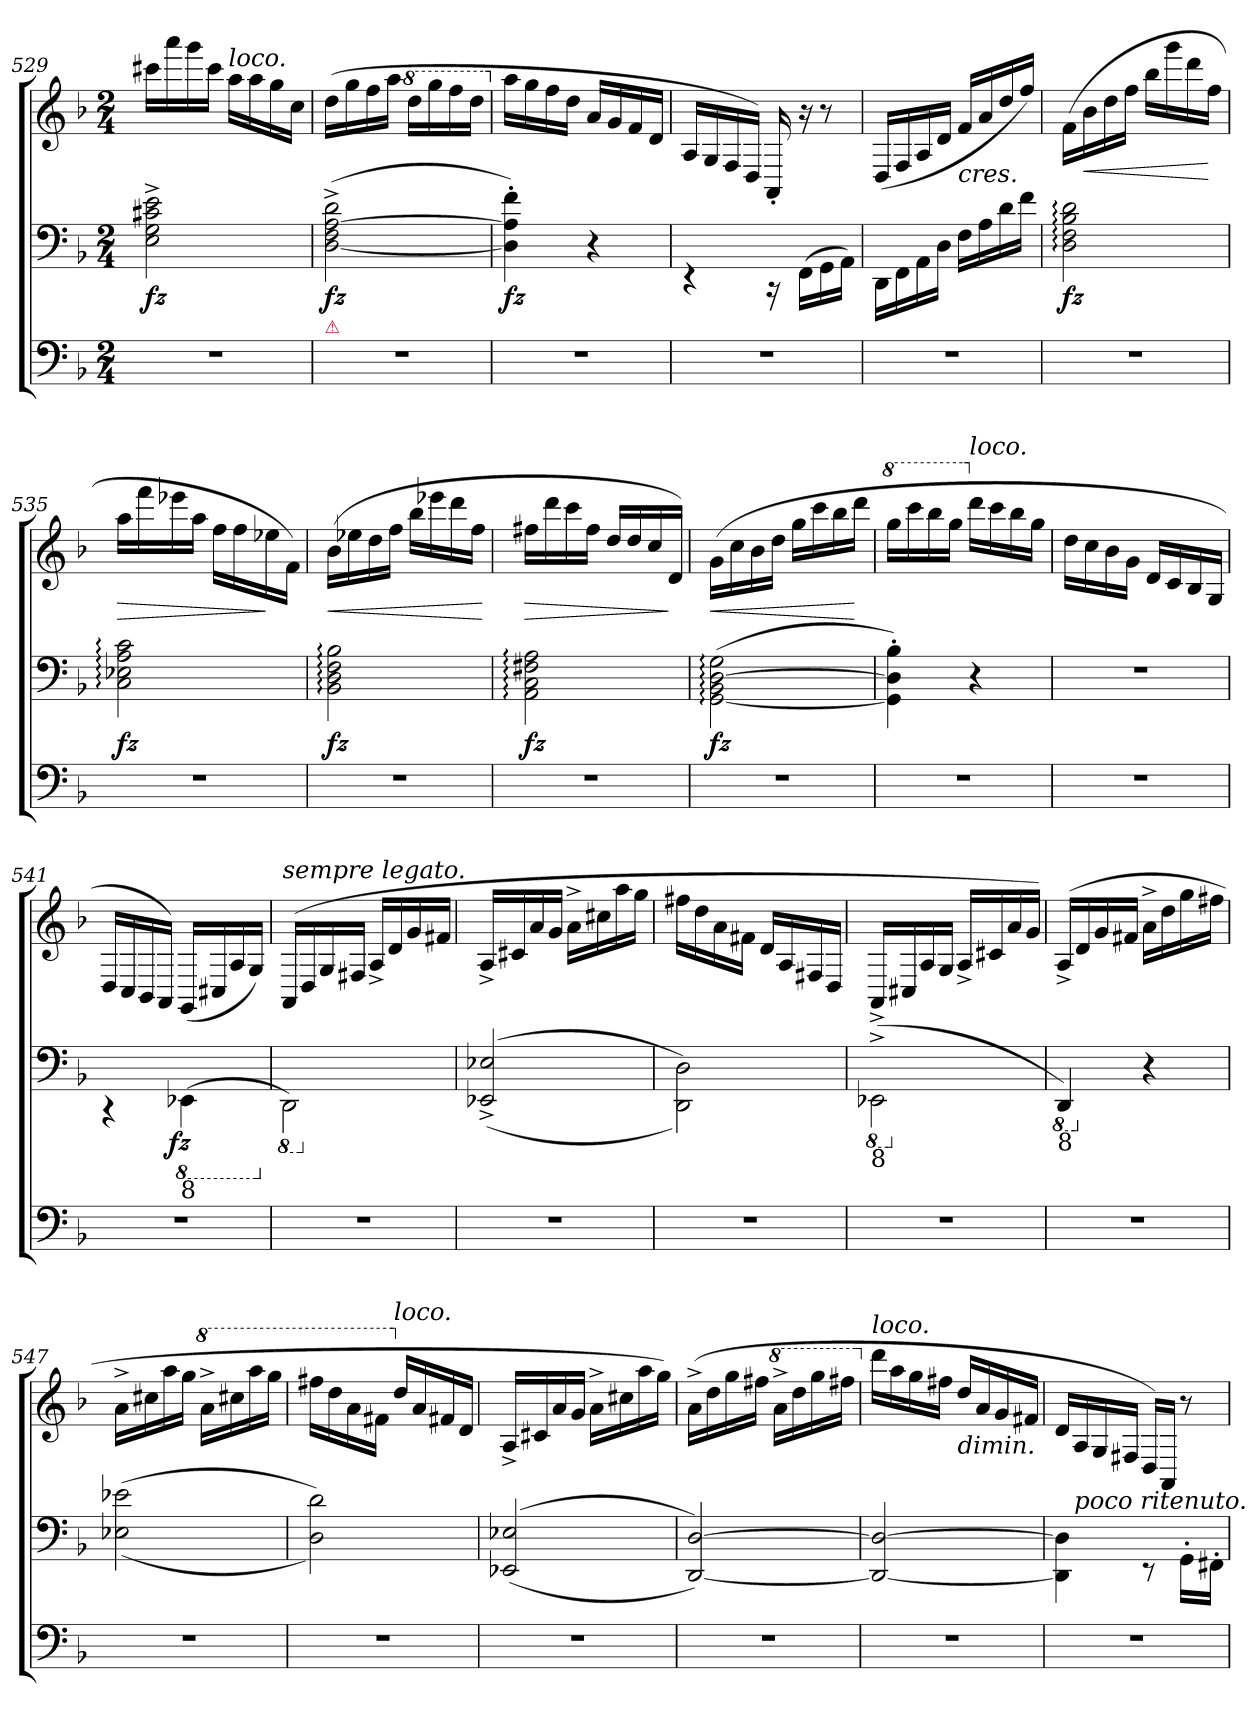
**kern	**kern	**dynam	**kern	**dynam
*part3	*part2	*part2	*part1	*part1
*staff3	*staff2	*staff2	*staff1	*staff1
*clefF4	*clefF4	*	*clefG2	*
*k[b-]	*k[b-]	*	*k[b-]	*
*M2/4	*M2/4	*	*M2/4	*
=529	=529	=529	=529	=529
!	!	!LO:DY:b	!	!
2r	2E^< 2G^< 2c#X^< 2e^<	fz	16ccc#XLL	.
.	.	.	16aaa	.
.	.	.	16ggg	.
.	.	.	16ccc#JJ	.
!	!	!	!LO:TX:a:i:t=loco.	!
.	.	.	16aaLL	.
.	.	.	16aa	.
.	.	.	16gg	.
.	.	.	16ccJJ	.
=530	=530	=530	=530	=530
!	!LO:TX:b:color=crimson:t=⚠	!	!	!
!	!	!LO:DY:b	!	!
2r	(>[2D^< 2F^< [2A^< 2d^<	fz	(>16ddLL	.
.	.	.	16gg	.
.	.	.	16ff	.
.	.	.	16aaJJ	.
*	*	*	*8va	*
.	.	.	16dddLL	.
.	.	.	16ggg	.
.	.	.	16fff	.
.	.	.	16dddJJ	.
=531	=531	=531	=531	=531
*	*	*	*X8va	*
!	!	!LO:DY:b	!	!
2r	4D]'> 4A]'> 4f'>)	fz	16aaLL	.
.	.	.	16gg	.
.	.	.	16ff	.
.	.	.	16ddJJ	.
.	4r	.	16a/LL	.
.	.	.	16g/	.
.	.	.	16f/	.
.	.	.	16d/JJ	.
=532	=532	=532	=532	=532
2r	4rEE	.	16A/LL	.
.	.	.	16G/	.
.	.	.	16F/	.
.	.	.	16D/JJ)	.
.	16rCC	.	16AA'>/	.
.	(16FF\LL	.	16r	.
.	16GG\	.	8r	.
.	16AA\JJ)	.	.	.
=533	=533	=533	=533	=533
2r	16DD\LL	.	(>16D/LL	.
.	16FF\	.	16F/	.
.	16AA\	.	16A/	.
.	16D\JJ	.	16d\JJ	.
!	!	!	!LO:TX:b:i:t=cres.	!
.	16FLL	.	16f/LL	.
.	16A	.	16a/	.
.	16d	.	16dd/	.
.	16fJJ	.	16ff/JJ)	.
=534	=534	=534	=534	=534
!	!	!LO:DY:b	!	!
2r	2D: 2F: 2B-: 2d:	fz	(16fLL	.
!	!	!	!	!LO:HP:b
.	.	.	16b-	<
.	.	.	16dd	.
.	.	.	16ffJJ	.
.	.	.	16bb-LL	.
.	.	.	16ggg	.
.	.	.	16ddd	.
.	.	.	16ffJJ	[
=535	=535	=535	=535	=535
!	!	!LO:DY:b	!	!LO:HP:b
2r	2C: 2E-X: 2A: 2c:	fz	16aaLL	>
.	.	.	16fff	.
.	.	.	16eee-X	.
.	.	.	16aaJJ	.
.	.	.	16ffLL	.
.	.	.	16ff	.
.	.	.	16ee-X	]
.	.	.	16fJJ)	.
=536	=536	=536	=536	=536
!	!	!LO:DY:b	!	!LO:HP:b
2r	2BB-: 2D: 2F: 2B-:	fz	(>16b-LL	<
.	.	.	16ee-X	.
.	.	.	16dd	.
.	.	.	16ffJJ	.
.	.	.	16bb-LL	.
.	.	.	16eee-X	.
.	.	.	16ddd	.
.	.	.	16ffJJ	.
.	.	.	.	[
=537	=537	=537	=537	=537
!	!	!LO:DY:b	!	!LO:HP:b
2r	2AA: 2C: 2F#X: 2A:	fz	16ff#XLL	>
.	.	.	16ddd	.
.	.	.	16ccc	.
.	.	.	16ff#JJ	.
.	.	.	16dd/LL	.
.	.	.	16dd/	.
.	.	.	16cc/	.
.	.	.	16d/JJ)	]
=538	=538	=538	=538	=538
!	!	!LO:DY:b	!	!LO:HP:b
2r	([2GG:\ 2BB-:\ [2D:\ 2G:\	fz	(>16gLL	<
.	.	.	16cc	.
.	.	.	16b-	.
.	.	.	16ddJJ	.
.	.	.	16ggLL	.
.	.	.	16ccc	.
.	.	.	16bb-	.
.	.	.	16dddJJ	[
=539	=539	=539	=539	=539
*	*	*	*8va	*
2r	4GG]'> 4D]'> 4B-'>)	.	16gggLL	.
.	.	.	16cccc	.
.	.	.	16bbb-	.
.	.	.	16gggJJ	.
*	*	*	*X8va	*
!	!	!	!LO:TX:a:i:t=loco.	!
.	4r	.	16dddLL	.
.	.	.	16ccc	.
.	.	.	16bb-	.
.	.	.	16ggJJ	.
=540	=540	=540	=540	=540
2r	2rF	.	16ddLL	.
.	.	.	16cc	.
.	.	.	16b-	.
.	.	.	16gJJ	.
.	.	.	16dLL	.
.	.	.	16c	.
.	.	.	16B-	.
.	.	.	16G/JJ	.
=541	=541	=541	=541	=541
*	*^	*	*	*
2r	4rCC	8..ryy	.	16D/LL	.
.	.	.	.	16C/	.
.	.	.	.	16BB-/	.
.	.	.	.	16AA/JJ)	.
!	!	!	!LO:DY:b	!	!
.	.	4ryy	fz	.	.
*	*8ba	*	*	*	*
!	!LO:TX:b:t=8	!	!	!	!
.	(<4EEE-X\	.	.	(>16GG/LL	.
.	.	.	.	16C#X	.
.	.	.	.	16A/	.
.	.	.	.	16G/JJ)	.
.	.	32ryy	.	.	.
*	*v	*v	*	*	*
=542	=542	=542	=542	=542
*	*X8ba	*	*	*
*	*8ba	*	*	*
*	*^	*	*	*
!	!	!	!	!LO:TX:a:i:t=sempre legato.	!
!	!LO:TX:b:t=8	!	!	!	!
*	*v	*v	*	*	*
2r	2DDD\)	.	(>16AA/LL	.
.	.	.	16D/	.
.	.	.	16G/	.
.	.	.	16F#XJJ	.
.	.	.	16A^>/LL	.
.	.	.	16d	.
.	.	.	16g	.
.	.	.	16f#XJJ	.
=543	=543	=543	=543	=543
*	*X8ba	*	*	*
2r	(<(>2EE-X^< 2E-X^<	.	16A^>LL	.
.	.	.	16c#X	.
.	.	.	16a	.
.	.	.	16gJJ	.
.	.	.	16a^>LL	.
.	.	.	16cc#X	.
.	.	.	16aa	.
.	.	.	16ggJJ	.
=544	=544	=544	=544	=544
2r	2DD\ 2D\))	.	16ff#X\LL	.
.	.	.	16dd\	.
.	.	.	16a\	.
.	.	.	16f#X\JJ	.
.	.	.	16dLL	.
.	.	.	16A/	.
.	.	.	16F#X	.
.	.	.	16D/JJ	.
=545	=545	=545	=545	=545
*	*8ba	*	*	*
!	!LO:TX:b:t=8	!	!	!
2r	(<2EEE-X^<\	.	16AA^>/LL	.
.	.	.	16C#X	.
.	.	.	16A/	.
.	.	.	16G/JJ	.
.	.	.	16A^>/LL	.
.	.	.	16c#X	.
.	.	.	16a	.
.	.	.	16gJJ)	.
=546	=546	=546	=546	=546
*	*X8ba	*	*	*
*	*8ba	*	*	*
!	!LO:TX:b:t=8	!	!	!
2r	4DDD)	.	(>16A^<LL	.
.	.	.	16d	.
.	.	.	16g	.
.	.	.	16f#XJJ	.
*	*X8ba	*	*	*
.	4r	.	16a^>LL	.
.	.	.	16dd	.
.	.	.	16gg	.
.	.	.	16ff#XJJ	.
=547	=547	=547	=547	=547
2r	(<(>2E-X 2e-X	.	16a^>LL	.
.	.	.	16cc#X	.
.	.	.	16aa	.
.	.	.	16ggJJ	.
*	*	*	*8va	*
.	.	.	16aa^>LL	.
.	.	.	16ccc#X	.
.	.	.	16aaa	.
.	.	.	16gggJJ	.
=548	=548	=548	=548	=548
2r	2D 2d))	.	16fff#XLL	.
.	.	.	16ddd	.
.	.	.	16aa	.
.	.	.	16ff#XJJ	.
*	*	*	*X8va	*
!	!	!	!LO:TX:a:i:t=loco.	!
.	.	.	16dd/LL	.
.	.	.	16a/	.
.	.	.	16f#X/	.
.	.	.	16d/JJ	.
=549	=549	=549	=549	=549
2r	(<(>2EE-X 2E-X	.	16A^<LL	.
.	.	.	16c#X	.
.	.	.	16a	.
.	.	.	16gJJ	.
.	.	.	16a^>LL	.
.	.	.	16cc#X	.
.	.	.	16aa	.
.	.	.	16ggJJ)	.
=550	=550	=550	=550	=550
2r	[2DD [2D))	.	(>16a^>LL	.
.	.	.	16dd	.
.	.	.	16gg	.
.	.	.	16ff#XJJ	.
*	*	*	*8va	*
.	.	.	16aa^>LL	.
.	.	.	16ddd	.
.	.	.	16ggg	.
.	.	.	16fff#XJJ	.
=551	=551	=551	=551	=551
*	*	*	*X8va	*
!	!	!	!LO:TX:a:i:t=loco.	!
2r	2DD_ 2D_	.	16dddLL	.
.	.	.	16aa	.
.	.	.	16gg	.
.	.	.	16ff#XJJ	.
!	!	!	!LO:TX:b:i:t=dimin.	!
.	.	.	16dd/LL	.
.	.	.	16a/	.
.	.	.	16g/	.
.	.	.	16f#X/JJ	.
=552	=552	=552	=552	=552
2r	4DD]\ 4D]\	.	16d\LL	.
!	!	!	!LO:TX:b:i:t=poco ritenuto.	!
.	.	.	16A/	.
.	.	.	16G/	.
.	.	.	16F#X/JJ	.
.	8rEE	.	16D/LL)	.
.	.	.	16AA/JJ	.
.	16GG'>\LL	.	8r	.
.	16FF#X'>\JJ	.	.	.
=	=	=	=	=
*-	*-	*-	*-	*-
